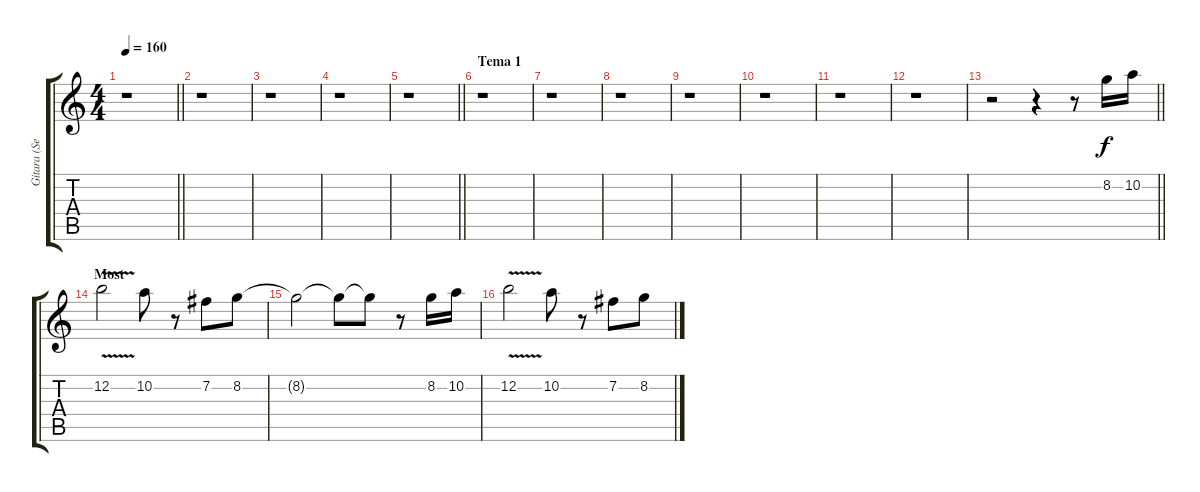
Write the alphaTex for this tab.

\track ("Gitara (Sead Lipovaca)" "Gitara (Se") {instrument overdrivenguitar}
\staff {score tabs}
\tuning (E4 B3 G3 D3 A2 E2) {hide}
\ts (4 4)
\tempo 160
\clef g2
\barLineRight lightlight
\ks c
r.1{dy mp} |
r.1 |
r.1 |
r.1 |
\barLineRight lightlight
r.1 |
\section ("" "Tema 1")
r.1 |
r.1 |
r.1 |
r.1 |
r.1 |
r.1 |
r.1 |
\barLineRight lightlight
r.2{volume 10 balance 11 instrument overdrivenguitar} r.4 r.8 8.2.16{dy f} 10.2.16 |
\section ("" "Most")
12.2{v}.2 10.2.8 r.8 7.2.8 8.2.8 |
8.2{t}.2 8.2{t}.8 8.2{t}.8 r.8 8.2.16 10.2.16 |
12.2{v}.2 10.2.8 r.8 7.2.8 8.2.8
